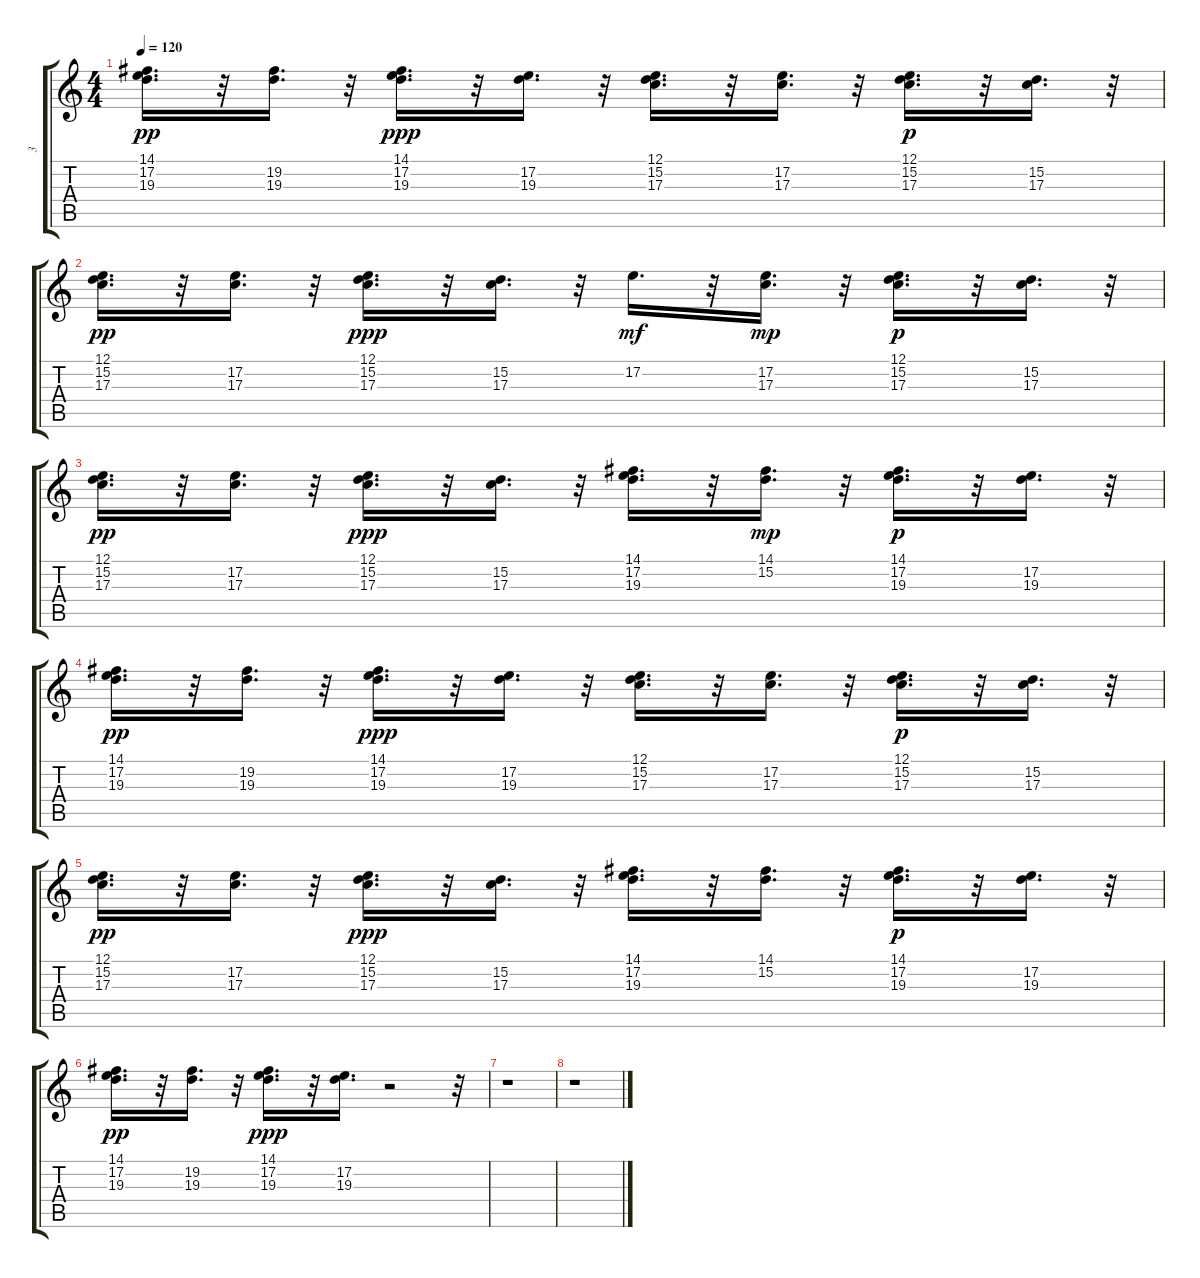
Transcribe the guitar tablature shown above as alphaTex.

\track ("3" "3") {instrument piccolo}
\staff {score tabs}
\tuning (E4 B3 G3 D3 A2 E2) {hide}
\ts (4 4)
\tempo 120
\clef g2
\ks c
(14.1 17.2 19.3).16{d dy pp} r.32 (19.2 19.3).16{d} r.32 (14.1 17.2 19.3).16{d dy ppp} r.32 (17.2 19.3).16{d} r.32 (12.1 15.2 17.3).16{d} r.32 (17.2 17.3).16{d} r.32 (12.1 15.2 17.3).16{d dy p} r.32 (15.2 17.3).16{d} r.32 |
(12.1 15.2 17.3).16{d dy pp} r.32 (17.2 17.3).16{d} r.32 (12.1 15.2 17.3).16{d dy ppp} r.32 (15.2 17.3).16{d} r.32 17.2.16{d dy mf} r.32 (17.2 17.3).16{d dy mp} r.32 (12.1 15.2 17.3).16{d dy p} r.32 (15.2 17.3).16{d} r.32 |
(12.1 15.2 17.3).16{d dy pp} r.32 (17.2 17.3).16{d} r.32 (12.1 15.2 17.3).16{d dy ppp} r.32 (15.2 17.3).16{d} r.32 (14.1 17.2 19.3).16{d} r.32 (14.1 15.2).16{d dy mp} r.32 (14.1 17.2 19.3).16{d dy p} r.32 (17.2 19.3).16{d} r.32 |
(14.1 17.2 19.3).16{d dy pp} r.32 (19.2 19.3).16{d} r.32 (14.1 17.2 19.3).16{d dy ppp} r.32 (17.2 19.3).16{d} r.32 (12.1 15.2 17.3).16{d} r.32 (17.2 17.3).16{d} r.32 (12.1 15.2 17.3).16{d dy p} r.32 (15.2 17.3).16{d} r.32 |
(12.1 15.2 17.3).16{d dy pp} r.32 (17.2 17.3).16{d} r.32 (12.1 15.2 17.3).16{d dy ppp} r.32 (15.2 17.3).16{d} r.32 (14.1 17.2 19.3).16{d} r.32 (14.1 15.2).16{d} r.32 (14.1 17.2 19.3).16{d dy p} r.32 (17.2 19.3).16{d} r.32 |
(14.1 17.2 19.3).16{d dy pp} r.32 (19.2 19.3).16{d} r.32 (14.1 17.2 19.3).16{d dy ppp} r.32 (17.2 19.3).16{d} r.2 r.32 |
r.1 |
r.1
